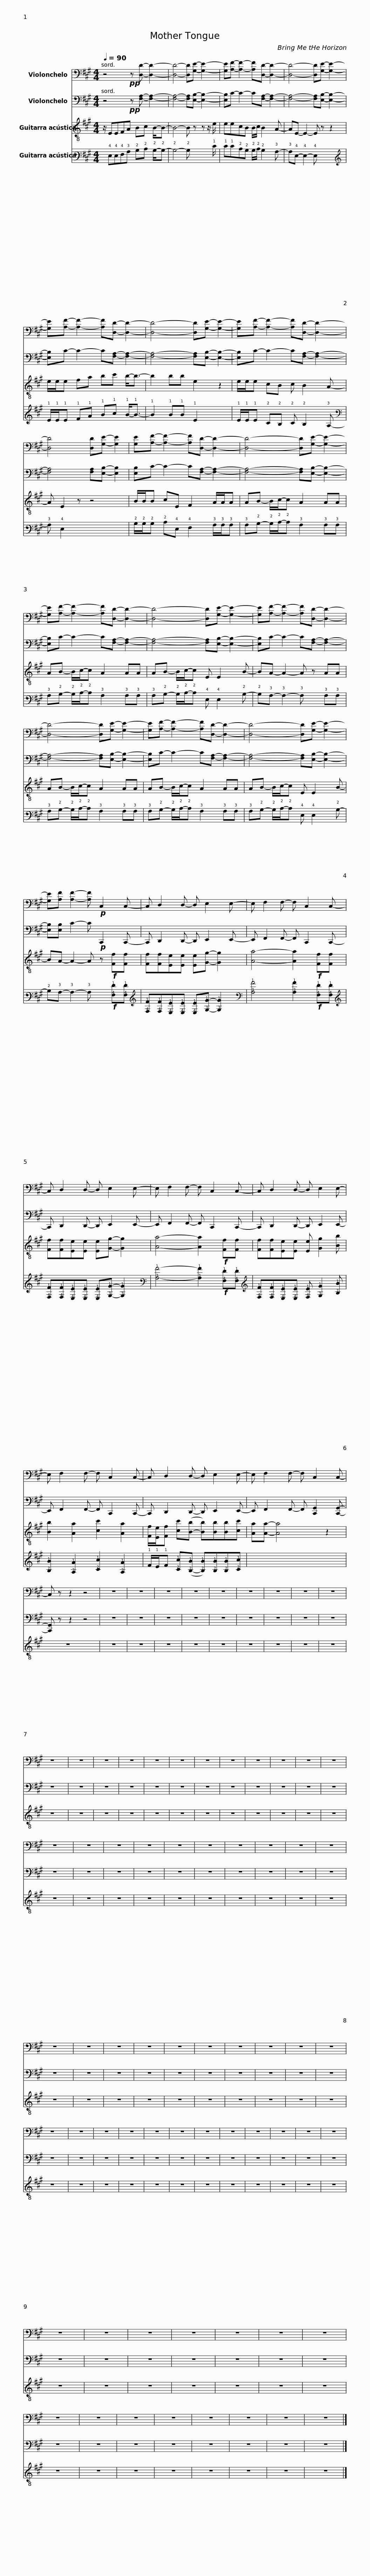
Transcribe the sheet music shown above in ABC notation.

X:1
%%score 1 2 3 4
L:1/8
Q:1/4=90
M:4/4
I:linebreak $
K:A
V:1 bass
V:2 bass
V:3 treble-8
V:4 tab stafflines=6 strings=E2,A2,D3,G3,B3,E4
V:1
 z4!pp! z [D,D]- [D,D]2- | [D,D]4- [D,D][G,E]- [G,E]2- | [G,E][A,F]- [A,F]2- [A,F][D,D]- [D,D]2- |$ [D,D]4- [D,D][G,E]- [G,E]2- | [G,E][A,F]- [A,F]2- [A,F][D,D]- [D,D]2- | %5
 [D,D]4- [D,D][G,E]- [G,E]2- | [G,E][A,F]- [A,F]2- [A,F][D,D]- [D,D]2- |$ [D,D]4 [D,D][G,E]- [G,E]2 | [G,E][A,F]- [A,F]2- [A,F][D,D]- [D,D]2- | [D,D]4- [D,D][G,E]- [G,E]2- |$ %10
 [G,E][A,F]- [A,F]2- [A,F][D,D]- [D,D]2- | [D,D]4- [D,D][G,E]- [G,E]2- | [G,E][A,F]- [A,F]2- [A,F][D,D]- [D,D]2- |$ [D,D]4- [D,D][G,E]- [G,E]2- | [G,E][A,F]- [A,F]2- [A,F][D,D]- [D,D]2- | %15
 [D,D]4- [D,D][G,E]- [G,E]2- |$ [G,E][A,F] [A,F]2- [A,F]!p! C,2 C,- | C, D,2 D,- D, E,2 E,- | E, F,2 F,- F, C,2 C,- | C, D,2 D,- D, E,2 E,- |$ %20
 E, F,2 F,- F, C,2 C,- | C, D,2 D,- D, E,2 E,- | E, F,2 F,- F, C,2 C,- | C, D,2 D,- D, E,2 E,- |$ E, F,2 F,- F, C,2 C,- | %25
 C, z z2 z4 | z8 | z8 | z8 | z8 | %30
 z8 | z8 | z8 | z8 | z8 | %35
 z8 |$ z8 | z8 | z8 | z8 | %40
 z8 | z8 | z8 | z8 | z8 | %45
 z8 | z8 | z8 | z8 | z8 | %50
 z8 | z8 | z8 |$ z8 | z8 | %55
 z8 | z8 | z8 | z8 | z8 | %60
 z8 | z8 | z8 | z8 | z8 | %65
 z8 | z8 | z8 | z8 | z8 |$ %70
 z8 | z8 | z8 | z8 | z8 | %75
 z8 | z8 | z8 | z8 | z8 | %80
 z8 | z8 | z8 | z8 | z8 | %85
 z8 | z8 |$ z8 | z8 | z8 | %90
 z8 | z8 | z8 | z8 |] %94
V:2
 z4!pp! z [F,A,]- [F,A,]2- | [F,A,]4- [F,A,][E,B,]- [E,B,]2- | [E,B,]C- C2- C[F,A,]- [F,A,]2- |$ [F,A,]4- [F,A,][E,B,]- [E,B,]2- | [E,B,]C- C2- C[F,A,]- [F,A,]2- | %5
 [F,A,]4- [F,A,][E,B,]- [E,B,]2- | [E,B,]C- C2- C[F,A,]- [F,A,]2- |$ [F,A,]4 [F,A,][E,B,]- [E,B,]2 | [E,B,]C- C2- C[F,A,]- [F,A,]2- | [F,A,]4- [F,A,][E,B,]- [E,B,]2- |$ %10
 [E,B,]C- C2- C[F,A,]- [F,A,]2- | [F,A,]4- [F,A,][E,B,]- [E,B,]2- | [E,B,]C- C2- C[F,A,]- [F,A,]2- |$ [F,A,]4- [F,A,][E,B,]- [E,B,]2- | [E,B,]C- C2- C[F,A,]- [F,A,]2- | %15
 [F,A,]4- [F,A,][E,B,]- [E,B,]2- |$ [E,B,][E,B,] C2- C!p! C,,2 C,,- | C,, D,,2 D,,- D,, E,,2 E,,- | E,, F,,2 F,,- F,, C,,2 C,,- | C,, D,,2 D,,- D,, E,,2 E,,- |$ %20
 E,, F,,2 F,,- F,, C,,2 C,,- | C,, D,,2 D,,- D,, E,,2 E,,- | E,, F,,2 F,,- F,, C,,2 C,,- | C,, D,,2 D,,- D,, E,,2 E,,- |$ E,, F,,2 F,,- F,, [C,,G,,]2 [C,,G,,]- | %25
 [C,,G,,] z z2 z4 | z8 | z8 | z8 | z8 | %30
 z8 | z8 | z8 | z8 | z8 | %35
 z8 |$ z8 | z8 | z8 | z8 | %40
 z8 | z8 | z8 | z8 | z8 | %45
 z8 | z8 | z8 | z8 | z8 | %50
 z8 | z8 | z8 |$ z8 | z8 | %55
 z8 | z8 | z8 | z8 | z8 | %60
 z8 | z8 | z8 | z8 | z8 | %65
 z8 | z8 | z8 | z8 | z8 |$ %70
 z8 | z8 | z8 | z8 | z8 | %75
 z8 | z8 | z8 | z8 | z8 | %80
 z8 | z8 | z8 | z8 | z8 | %85
 z8 | z8 |$ z8 | z8 | z8 | %90
 z8 | z8 | z8 | z8 |] %94
V:3
 z/ EEFA Bc B/-B- | B4- B z z z/ e/ | eecB B/c/ B2 A- |$ AE- E2- E z z2 | e/e/e fa bc' b-<b- | %5
 b2 bb e2 z2 | e/e/e cB c B2 A- |$ A E2 z z4 | B/B/B cE F2 A/A/A | AB- B/c/-c A2 AA |$ %10
 AB- B/c/-c A2 AA | AB- B/c/-c E E2 B- | BA- A2- A z AA |$ AB- B/c/-c A2 AA | AB- B/c/-c A2 AA | %15
 AB- B/c/-c E E2 B- |$ BA- A2- A z!f! [Ff][Ff] | [Ff][Ff][Ee][Ee] [Ee][Gg]- [Gg]2 | [Aa]4- [Aa]2!f! [Ff][Ff] | [Ff][Ff][Ee][Ee] [Ee][Gg]- [Gg]2 |$ %20
 [Aa]4- [Aa]2!f! [Ff][Ff] | [Ff][Ff][Ee][Ee] [Ee] [Gg]2 [Bb] | [Bb]2 [Aa]2 [cc']2 [Aa]2 | [Ff]/[Ee]/[Ff] [cc']([B-b] [Bb])[Bb][Bb][cc'] |$ [Aa][Aa]- [Aa]4 z2 | %25
 z8 | z8 | z8 | z8 | z8 | %30
 z8 | z8 | z8 | z8 | z8 | %35
 z8 |$ z8 | z8 | z8 | z8 | %40
 z8 | z8 | z8 | z8 | z8 | %45
 z8 | z8 | z8 | z8 | z8 | %50
 z8 | z8 | z8 |$ z8 | z8 | %55
 z8 | z8 | z8 | z8 | z8 | %60
 z8 | z8 | z8 | z8 | z8 | %65
 z8 | z8 | z8 | z8 | z8 |$ %70
 z8 | z8 | z8 | z8 | z8 | %75
 z8 | z8 | z8 | z8 | z8 | %80
 z8 | z8 | z8 | z8 | z8 | %85
 z8 | z8 |$ z8 | z8 | z8 | %90
 z8 | z8 | z8 | z8 |] %94
V:4
 x/ !4!E,!4!E,!4!F,!3!A, !2!B,!2!C !2!B,/-!2!B,- | !2!B,4- !2!B, x x x/ !1!E/ | !1!E!1!E!2!C!2!B, !2!B,/!2!C/ !2!B,2 !3!A,- |$ !3!A,!4!E,- !4!E,2- !4!E, x x2 | !1!E/!1!E/!1!E !1!F!1!A !1!B!1!c !1!B-<!1!B- | %5
 !1!B2 !1!B!1!B !1!E2 x2 | !1!E/!1!E/!1!E !2!C!2!B, !2!C !2!B,2 !3!A,- |$ !3!A, !4!E,2 x x4 | !2!B,/!2!B,/!2!B, !2!C!4!E, !4!F,2 !3!A,/!3!A,/!3!A, | !3!A,!2!B,- !2!B,/!2!C/-!2!C !3!A,2 !3!A,!3!A, |$ %10
 !3!A,!2!B,- !2!B,/!2!C/-!2!C !3!A,2 !3!A,!3!A, | !3!A,!2!B,- !2!B,/!2!C/-!2!C !4!E, !4!E,2 !2!B,- | !2!B,!3!A,- !3!A,2- !3!A, x !3!A,!3!A, |$ !3!A,!2!B,- !2!B,/!2!C/-!2!C !3!A,2 !3!A,!3!A, | !3!A,!2!B,- !2!B,/!2!C/-!2!C !3!A,2 !3!A,!3!A, | %15
 !3!A,!2!B,- !2!B,/!2!C/-!2!C !4!E, !4!E,2 !2!B,- |$ !2!B,!3!A,- !3!A,2- !3!A, x!f! [!4!F,!1!F][!4!F,!1!F] | [!4!F,!1!F][!4!F,!1!F][!4!E,!1!E][!4!E,!1!E] [!4!E,!1!E][!3!G,!1!G]- [!3!G,!1!G]2 | [!3!A,!1!A]4 [!3!A,!1!A]2!f! [!4!F,!1!F][!4!F,!1!F] | [!4!F,!1!F][!4!F,!1!F][!4!E,!1!E][!4!E,!1!E] [!4!E,!1!E][!3!G,!1!G]- [!3!G,!1!G]2 |$ %20
 [!3!A,!1!A]4- [!3!A,!1!A]2!f! [!4!F,!1!F][!4!F,!1!F] | [!4!F,!1!F][!4!F,!1!F][!4!E,!1!E][!4!E,!1!E] [!4!F,!1!E] [!3!G,!1!G]2 [!2!B,!1!B] | [!2!B,!1!B]2 [!3!A,!1!A]2 [!2!C!1!c]2 [!3!A,!1!A]2 | !1!F/!1!E/!1!F [!2!C!1!c]([!2!B,-!1!B] [!2!B,!1!B])[!2!B,!1!B][!2!B,!1!B][!2!C!1!c] |$ x8 | %25
 x8 | x8 | x8 | x8 | x8 | %30
 x8 | x8 | x8 | x8 | x8 | %35
 x8 |$ x8 | x8 | x8 | x8 | %40
 x8 | x8 | x8 | x8 | x8 | %45
 x8 | x8 | x8 | x8 | x8 | %50
 x8 | x8 | x8 |$ x8 | x8 | %55
 x8 | x8 | x8 | x8 | x8 | %60
 x8 | x8 | x8 | x8 | x8 | %65
 x8 | x8 | x8 | x8 | x8 |$ %70
 x8 | x8 | x8 | x8 | x8 | %75
 x8 | x8 | x8 | x8 | x8 | %80
 x8 | x8 | x8 | x8 | x8 | %85
 x8 | x8 |$ x8 | x8 | x8 | %90
 x8 | x8 | x8 | x8 |] %94
